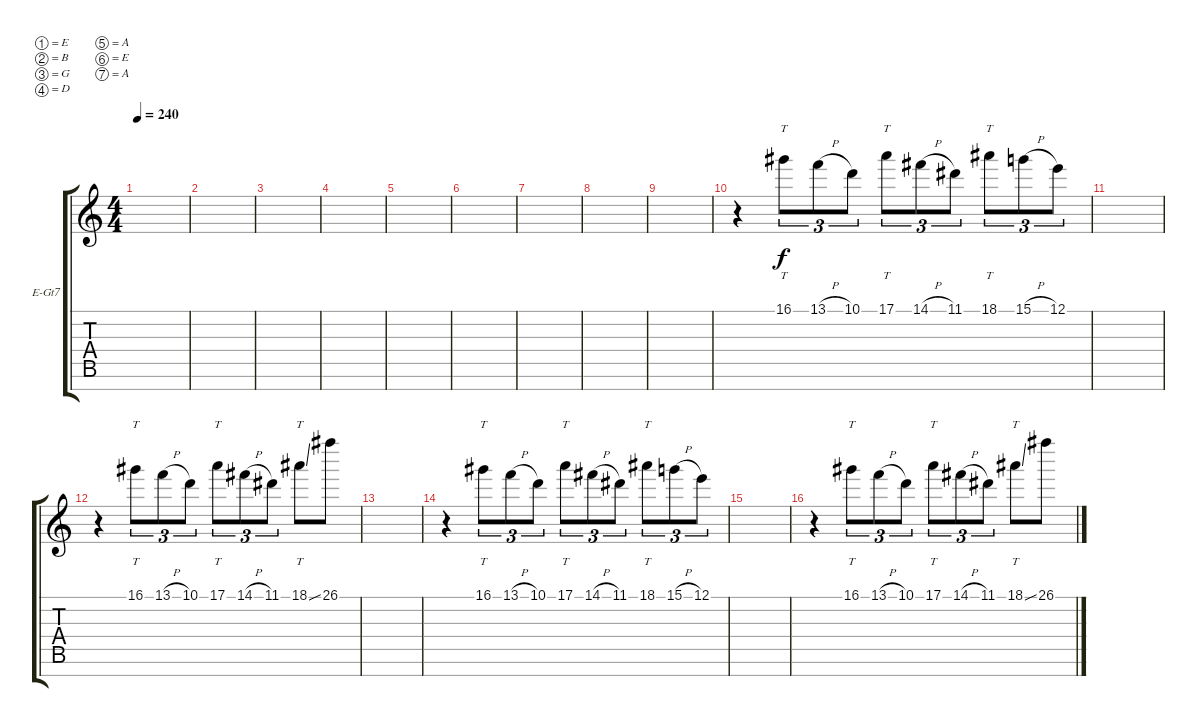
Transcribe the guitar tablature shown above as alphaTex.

\defaultSystemsLayout 4
\bracketExtendMode groupsimilarinstruments
\firstSystemTrackNameOrientation horizontal
\otherSystemsTrackNameOrientation horizontal
\track ("Electric Guitar" "E-Gt7") {instrument distortionguitar}
\staff {score tabs}
\tuning (E4 B3 G3 D3 A2 E2 A1)
\ts (4 4)
\tempo 240
\clef g2
\ks c
|
|
|
|
|
|
|
|
|
r.4 16.1.8{tt tu (3 2)} 13.1{h}.8{tu (3 2)} 10.1.8{tu (3 2)} 17.1.8{tt tu (3 2)} 14.1{h}.8{tu (3 2)} 11.1.8{tu (3 2)} 18.1.8{tt tu (3 2)} 15.1{h}.8{tu (3 2)} 12.1.8{tu (3 2)} |
|
r.4 16.1.8{tt tu (3 2)} 13.1{h}.8{tu (3 2)} 10.1.8{tu (3 2)} 17.1.8{tt tu (3 2)} 14.1{h}.8{tu (3 2)} 11.1.8{tu (3 2)} 18.1{ss}.8{tt} 26.1.8 |
|
r.4 16.1.8{tt tu (3 2)} 13.1{h}.8{tu (3 2)} 10.1.8{tu (3 2)} 17.1.8{tt tu (3 2)} 14.1{h}.8{tu (3 2)} 11.1.8{tu (3 2)} 18.1.8{tt tu (3 2)} 15.1{h}.8{tu (3 2)} 12.1.8{tu (3 2)} |
|
r.4 16.1.8{tt tu (3 2)} 13.1{h}.8{tu (3 2)} 10.1.8{tu (3 2)} 17.1.8{tt tu (3 2)} 14.1{h}.8{tu (3 2)} 11.1.8{tu (3 2)} 18.1{ss}.8{tt} 26.1.8
